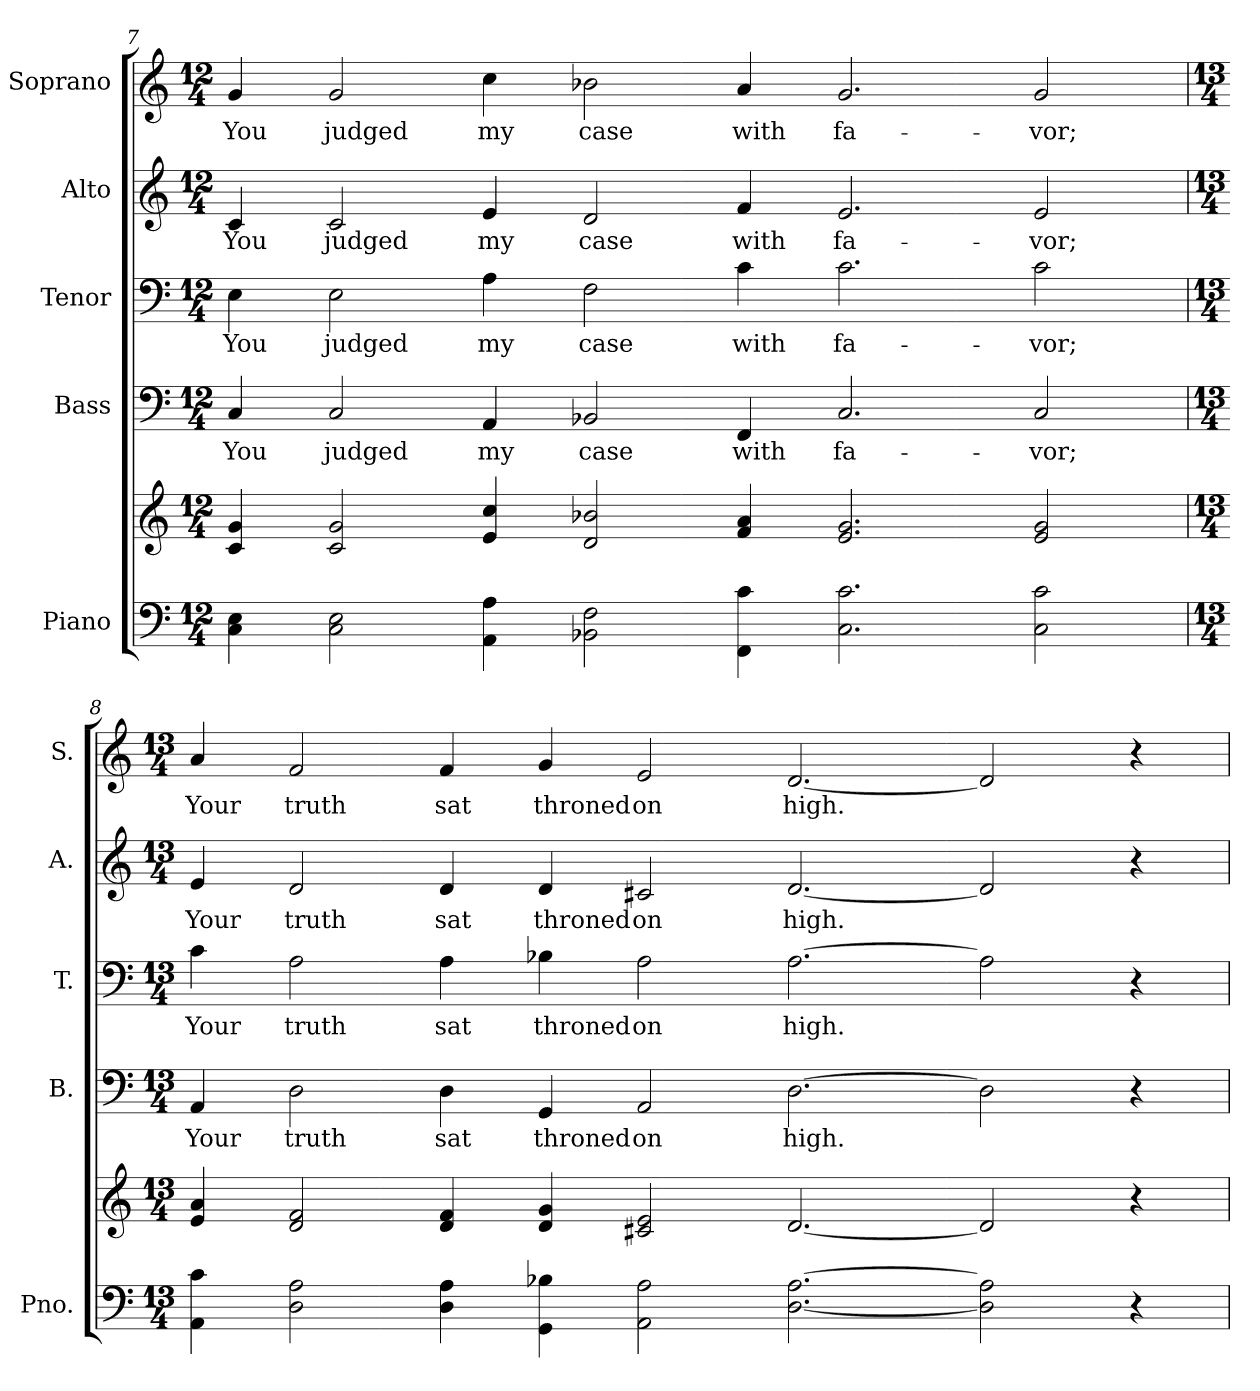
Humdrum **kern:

**kern	**kern	**kern	**text	**kern	**text	**kern	**text	**kern	**text
*part5	*part5	*part4	*part4	*part3	*part3	*part2	*part2	*part1	*part1
*staff6	*staff5	*staff4	*staff4	*staff3	*staff3	*staff2	*staff2	*staff1	*staff1
*I"Piano	*	*I"Bass	*	*I"Tenor	*	*I"Alto	*	*I"Soprano	*
*I'Pno.	*	*I'B.	*	*I'T.	*	*I'A.	*	*I'S.	*
!!LO:PB:g=z
*clefF4	*clefG2	*clefF4	*	*clefF4	*	*clefG2	*	*clefG2	*
*k[]	*k[]	*k[]	*	*k[]	*	*k[]	*	*k[]	*
*C:	*C:	*C:	*	*C:	*	*C:	*	*C:	*
*M12/4	*M12/4	*M12/4	*	*M12/4	*	*M12/4	*	*M12/4	*
=7	=7	=7	=7	=7	=7	=7	=7	=7	=7
!	!	!	!LO:LY:b:color=#000000	!	!	!	!	!	!
!	!	!	!	!	!LO:LY:b:color=#000000	!	!	!	!
!	!	!	!	!	!	!	!LO:LY:b:color=#000000	!	!
!	!	!	!	!	!	!	!	!	!LO:LY:b:color=#000000
4Ci\ 4Ei	4ci/ 4gi	4Ci/	You	4Ei\	You	4ci/	You	4gi/	You
!	!	!	!LO:LY:b:color=#000000	!	!	!	!	!	!
!	!	!	!	!	!LO:LY:b:color=#000000	!	!	!	!
!	!	!	!	!	!	!	!LO:LY:b:color=#000000	!	!
!	!	!	!	!	!	!	!	!	!LO:LY:b:color=#000000
2Ci\ 2Ei	2ci/ 2gi	2Ci/	judged	2Ei\	judged	2ci/	judged	2gi/	judged
!	!	!	!LO:LY:b:color=#000000	!	!	!	!	!	!
!	!	!	!	!	!LO:LY:b:color=#000000	!	!	!	!
!	!	!	!	!	!	!	!LO:LY:b:color=#000000	!	!
!	!	!	!	!	!	!	!	!	!LO:LY:b:color=#000000
4AAi\ 4Ai	4ei/ 4cci	4AAi/	my	4Ai\	my	4ei/	my	4cci\	my
!	!	!	!LO:LY:b:color=#000000	!	!	!	!	!	!
!	!	!	!	!	!LO:LY:b:color=#000000	!	!	!	!
!	!	!	!	!	!	!	!LO:LY:b:color=#000000	!	!
!	!	!	!	!	!	!	!	!	!LO:LY:b:color=#000000
2BB-Xi\ 2Fi	2di/ 2b-Xi	2BB-Xi/	case	2Fi\	case	2di/	case	2b-Xi\	case
!	!	!	!LO:LY:b:color=#000000	!	!	!	!	!	!
!	!	!	!	!	!LO:LY:b:color=#000000	!	!	!	!
!	!	!	!	!	!	!	!LO:LY:b:color=#000000	!	!
!	!	!	!	!	!	!	!	!	!LO:LY:b:color=#000000
4FFi\ 4ci	4fi/ 4ai	4FFi/	with	4ci\	with	4fi/	with	4ai/	with
!	!	!	!LO:LY:b:color=#000000	!	!	!	!	!	!
!	!	!	!	!	!LO:LY:b:color=#000000	!	!	!	!
!	!	!	!	!	!	!	!LO:LY:b:color=#000000	!	!
!	!	!	!	!	!	!	!	!	!LO:LY:b:color=#000000
2.Ci\ 2.ci	2.ei/ 2.gi	2.Ci/	fa-	2.ci\	fa-	2.ei/	fa-	2.gi/	fa-
!	!	!	!LO:LY:b:color=#000000	!	!	!	!	!	!
!	!	!	!	!	!LO:LY:b:color=#000000	!	!	!	!
!	!	!	!	!	!	!	!LO:LY:b:color=#000000	!	!
!	!	!	!	!	!	!	!	!	!LO:LY:b:color=#000000
2Ci\ 2ci	2ei/ 2gi	2Ci/	-vor;	2ci\	-vor;	2ei/	-vor;	2gi/	-vor;
=8	=8	=8	=8	=8	=8	=8	=8	=8	=8
*M13/4	*M13/4	*M13/4	*	*M13/4	*	*M13/4	*	*M13/4	*
!	!	!	!LO:LY:b:color=#000000	!	!	!	!	!	!
!	!	!	!	!	!LO:LY:b:color=#000000	!	!	!	!
!	!	!	!	!	!	!	!LO:LY:b:color=#000000	!	!
!	!	!	!	!	!	!	!	!	!LO:LY:b:color=#000000
4AAi\ 4ci	4ei/ 4ai	4AAi/	Your	4ci\	Your	4ei/	Your	4ai/	Your
!	!	!	!LO:LY:b:color=#000000	!	!	!	!	!	!
!	!	!	!	!	!LO:LY:b:color=#000000	!	!	!	!
!	!	!	!	!	!	!	!LO:LY:b:color=#000000	!	!
!	!	!	!	!	!	!	!	!	!LO:LY:b:color=#000000
2Di\ 2Ai	2di/ 2fi	2Di\	truth	2Ai\	truth	2di/	truth	2fi/	truth
!	!	!	!LO:LY:b:color=#000000	!	!	!	!	!	!
!	!	!	!	!	!LO:LY:b:color=#000000	!	!	!	!
!	!	!	!	!	!	!	!LO:LY:b:color=#000000	!	!
!	!	!	!	!	!	!	!	!	!LO:LY:b:color=#000000
4Di\ 4Ai	4di/ 4fi	4Di\	sat	4Ai\	sat	4di/	sat	4fi/	sat
!	!	!	!LO:LY:b:color=#000000	!	!	!	!	!	!
!	!	!	!	!	!LO:LY:b:color=#000000	!	!	!	!
!	!	!	!	!	!	!	!LO:LY:b:color=#000000	!	!
!	!	!	!	!	!	!	!	!	!LO:LY:b:color=#000000
4GGi\ 4B-Xi	4di/ 4gi	4GGi/	throned	4B-Xi\	throned	4di/	throned	4gi/	throned
!	!	!	!LO:LY:b:color=#000000	!	!	!	!	!	!
!	!	!	!	!	!LO:LY:b:color=#000000	!	!	!	!
!	!	!	!	!	!	!	!LO:LY:b:color=#000000	!	!
!	!	!	!	!	!	!	!	!	!LO:LY:b:color=#000000
2AAi\ 2Ai	2c#Xi/ 2ei	2AAi/	on	2Ai\	on	2c#Xi/	on	2ei/	on
!	!	!	!LO:LY:b:color=#000000	!	!	!	!	!	!
!	!	!	!	!	!LO:LY:b:color=#000000	!	!	!	!
!	!	!	!	!	!	!	!LO:LY:b:color=#000000	!	!
!	!	!	!	!	!	!	!	!	!LO:LY:b:color=#000000
[<2.Di\ [>2.Ai	[<2.di/	[>2.Di\	high.	[>2.Ai\	high.	[<2.di/	high.	[<2.di/	high.
2Di\] 2Ai]	2di/]	2Di\]	.	2Ai\]	.	2di/]	.	2di/]	.
4r	4r	4r	.	4r	.	4r	.	4r	.
=	=	=	=	=	=	=	=	=	=
*-	*-	*-	*-	*-	*-	*-	*-	*-	*-
